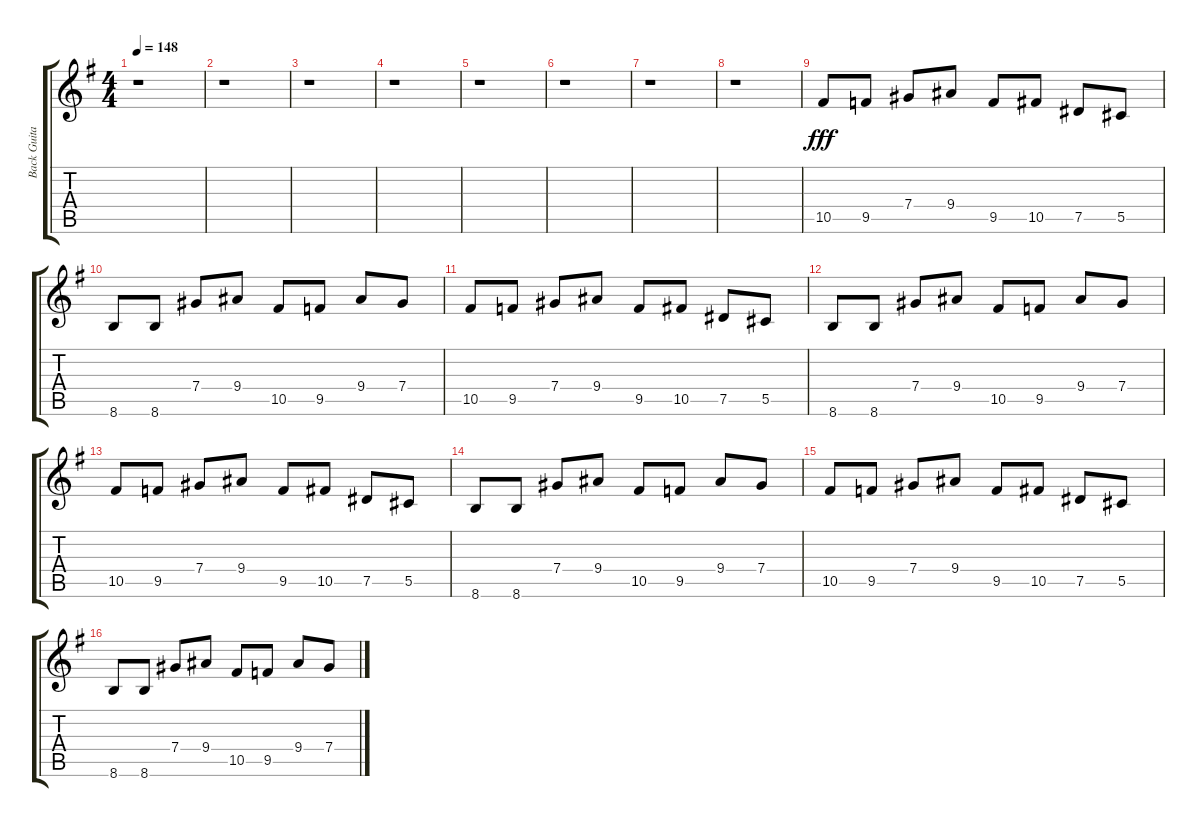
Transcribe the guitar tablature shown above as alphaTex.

\track ("Back Guitar" "Back Guita") {instrument distortionguitar}
\staff {score tabs}
\tuning (Eb4 Bb3 Gb3 Db3 Ab2 Eb2) {hide}
\ts (4 4)
\tempo 148
\clef g2
\ks g
r.1{dy fff} |
r.1 |
r.1 |
r.1 |
r.1 |
r.1 |
r.1 |
r.1 |
10.5.8 9.5.8 7.4.8 9.4.8 9.5.8 10.5.8 7.5.8 5.5.8 |
8.6.8 8.6.8 7.4.8 9.4.8 10.5.8 9.5.8 9.4.8 7.4.8 |
10.5.8 9.5.8 7.4.8 9.4.8 9.5.8 10.5.8 7.5.8 5.5.8 |
8.6.8 8.6.8 7.4.8 9.4.8 10.5.8 9.5.8 9.4.8 7.4.8 |
10.5.8 9.5.8 7.4.8 9.4.8 9.5.8 10.5.8 7.5.8 5.5.8 |
8.6.8 8.6.8 7.4.8 9.4.8 10.5.8 9.5.8 9.4.8 7.4.8 |
10.5.8 9.5.8 7.4.8 9.4.8 9.5.8 10.5.8 7.5.8 5.5.8 |
8.6.8 8.6.8 7.4.8 9.4.8 10.5.8 9.5.8 9.4.8 7.4.8
